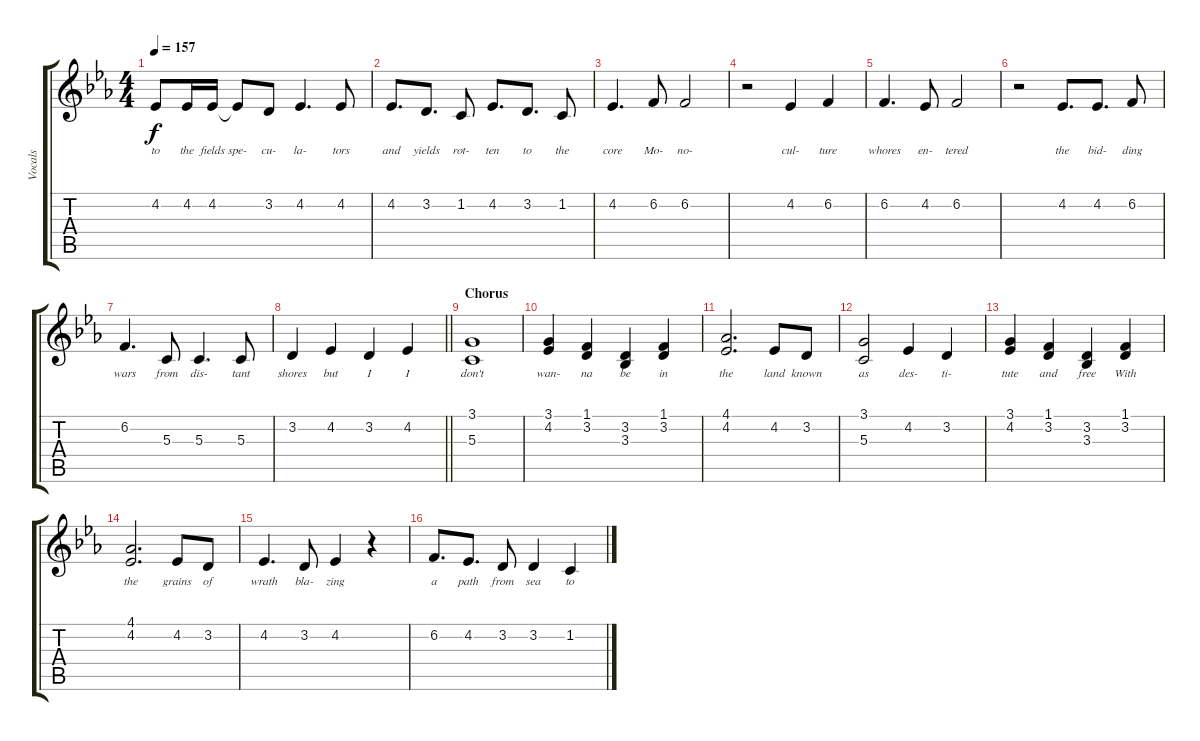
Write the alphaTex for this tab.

\track ("Vocals" "Vocals") {instrument oboe}
\staff {score tabs}
\tuning (E4 B3 G3 D3 A2 E2) {hide}
\ts (4 4)
\tempo 157
\clef g2
\ks eb
4.2.8{lyrics (0 "to") lyrics (1 "") lyrics (2 "") lyrics (3 "") lyrics (4 "") dy f} 4.2.16{lyrics (0 "the") lyrics (1 "") lyrics (2 "") lyrics (3 "") lyrics (4 "")} 4.2.16{lyrics (0 "fields") lyrics (1 "") lyrics (2 "") lyrics (3 "") lyrics (4 "")} 4.2{t}.8{lyrics (0 "spe-") lyrics (1 "") lyrics (2 "") lyrics (3 "") lyrics (4 "")} 3.2.8{lyrics (0 "cu-") lyrics (1 "") lyrics (2 "") lyrics (3 "") lyrics (4 "")} 4.2.4{d lyrics (0 "la-") lyrics (1 "") lyrics (2 "") lyrics (3 "") lyrics (4 "")} 4.2.8{lyrics (0 "tors") lyrics (1 "") lyrics (2 "") lyrics (3 "") lyrics (4 "")} |
4.2.8{d lyrics (0 "and") lyrics (1 "") lyrics (2 "") lyrics (3 "") lyrics (4 "")} 3.2.8{d lyrics (0 "yields") lyrics (1 "") lyrics (2 "") lyrics (3 "") lyrics (4 "")} 1.2.8{lyrics (0 "rot-") lyrics (1 "") lyrics (2 "") lyrics (3 "") lyrics (4 "")} 4.2.8{d lyrics (0 "ten") lyrics (1 "") lyrics (2 "") lyrics (3 "") lyrics (4 "")} 3.2.8{d lyrics (0 "to") lyrics (1 "") lyrics (2 "") lyrics (3 "") lyrics (4 "")} 1.2.8{lyrics (0 "the") lyrics (1 "") lyrics (2 "") lyrics (3 "") lyrics (4 "")} |
4.2.4{d lyrics (0 "core") lyrics (1 "") lyrics (2 "") lyrics (3 "") lyrics (4 "")} 6.2.8{lyrics (0 "Mo-") lyrics (1 "") lyrics (2 "") lyrics (3 "") lyrics (4 "")} 6.2.2{lyrics (0 "no-") lyrics (1 "") lyrics (2 "") lyrics (3 "") lyrics (4 "")} |
r.2 4.2.4{lyrics (0 "cul-") lyrics (1 "") lyrics (2 "") lyrics (3 "") lyrics (4 "")} 6.2.4{lyrics (0 "ture") lyrics (1 "") lyrics (2 "") lyrics (3 "") lyrics (4 "")} |
6.2.4{d lyrics (0 "whores") lyrics (1 "") lyrics (2 "") lyrics (3 "") lyrics (4 "")} 4.2.8{lyrics (0 "en-") lyrics (1 "") lyrics (2 "") lyrics (3 "") lyrics (4 "")} 6.2.2{lyrics (0 "tered") lyrics (1 "") lyrics (2 "") lyrics (3 "") lyrics (4 "")} |
r.2 4.2.8{d lyrics (0 "the") lyrics (1 "") lyrics (2 "") lyrics (3 "") lyrics (4 "")} 4.2.8{d lyrics (0 "bid-") lyrics (1 "") lyrics (2 "") lyrics (3 "") lyrics (4 "")} 6.2.8{lyrics (0 "ding") lyrics (1 "") lyrics (2 "") lyrics (3 "") lyrics (4 "")} |
6.2.4{d lyrics (0 "wars") lyrics (1 "") lyrics (2 "") lyrics (3 "") lyrics (4 "")} 5.3.8{lyrics (0 "from") lyrics (1 "") lyrics (2 "") lyrics (3 "") lyrics (4 "")} 5.3.4{d lyrics (0 "dis-") lyrics (1 "") lyrics (2 "") lyrics (3 "") lyrics (4 "")} 5.3.8{lyrics (0 "tant") lyrics (1 "") lyrics (2 "") lyrics (3 "") lyrics (4 "")} |
\barLineRight lightlight
3.2.4{lyrics (0 "shores") lyrics (1 "") lyrics (2 "") lyrics (3 "") lyrics (4 "")} 4.2.4{lyrics (0 "but") lyrics (1 "") lyrics (2 "") lyrics (3 "") lyrics (4 "")} 3.2.4{lyrics (0 "I") lyrics (1 "") lyrics (2 "") lyrics (3 "") lyrics (4 "")} 4.2.4{lyrics (0 "I") lyrics (1 "") lyrics (2 "") lyrics (3 "") lyrics (4 "")} |
\section ("" "Chorus")
(3.1 5.3).1{lyrics (0 "don't") lyrics (1 "") lyrics (2 "") lyrics (3 "") lyrics (4 "")} |
(3.1 4.2).4{lyrics (0 "wan-") lyrics (1 "") lyrics (2 "") lyrics (3 "") lyrics (4 "")} (1.1 3.2).4{lyrics (0 "na") lyrics (1 "") lyrics (2 "") lyrics (3 "") lyrics (4 "")} (3.2 3.3).4{lyrics (0 "be") lyrics (1 "") lyrics (2 "") lyrics (3 "") lyrics (4 "")} (1.1 3.2).4{lyrics (0 "in") lyrics (1 "") lyrics (2 "") lyrics (3 "") lyrics (4 "")} |
(4.1 4.2).2{d lyrics (0 "the") lyrics (1 "") lyrics (2 "") lyrics (3 "") lyrics (4 "")} 4.2.8{lyrics (0 "land") lyrics (1 "") lyrics (2 "") lyrics (3 "") lyrics (4 "")} 3.2.8{lyrics (0 "known") lyrics (1 "") lyrics (2 "") lyrics (3 "") lyrics (4 "")} |
(3.1 5.3).2{lyrics (0 "as") lyrics (1 "") lyrics (2 "") lyrics (3 "") lyrics (4 "")} 4.2.4{lyrics (0 "des-") lyrics (1 "") lyrics (2 "") lyrics (3 "") lyrics (4 "")} 3.2.4{lyrics (0 "ti-") lyrics (1 "") lyrics (2 "") lyrics (3 "") lyrics (4 "")} |
(3.1 4.2).4{lyrics (0 "tute") lyrics (1 "") lyrics (2 "") lyrics (3 "") lyrics (4 "")} (1.1 3.2).4{lyrics (0 "and") lyrics (1 "") lyrics (2 "") lyrics (3 "") lyrics (4 "")} (3.2 3.3).4{lyrics (0 "free") lyrics (1 "") lyrics (2 "") lyrics (3 "") lyrics (4 "")} (1.1 3.2).4{lyrics (0 "With") lyrics (1 "") lyrics (2 "") lyrics (3 "") lyrics (4 "")} |
(4.1 4.2).2{d lyrics (0 "the") lyrics (1 "") lyrics (2 "") lyrics (3 "") lyrics (4 "")} 4.2.8{lyrics (0 "grains") lyrics (1 "") lyrics (2 "") lyrics (3 "") lyrics (4 "")} 3.2.8{lyrics (0 "of") lyrics (1 "") lyrics (2 "") lyrics (3 "") lyrics (4 "")} |
4.2.4{d lyrics (0 "wrath") lyrics (1 "") lyrics (2 "") lyrics (3 "") lyrics (4 "")} 3.2.8{lyrics (0 "bla-") lyrics (1 "") lyrics (2 "") lyrics (3 "") lyrics (4 "")} 4.2.4{lyrics (0 "zing") lyrics (1 "") lyrics (2 "") lyrics (3 "") lyrics (4 "")} r.4 |
6.2.8{d lyrics (0 "a") lyrics (1 "") lyrics (2 "") lyrics (3 "") lyrics (4 "")} 4.2.8{d lyrics (0 "path") lyrics (1 "") lyrics (2 "") lyrics (3 "") lyrics (4 "")} 3.2.8{lyrics (0 "from") lyrics (1 "") lyrics (2 "") lyrics (3 "") lyrics (4 "")} 3.2.4{lyrics (0 "sea") lyrics (1 "") lyrics (2 "") lyrics (3 "") lyrics (4 "")} 1.2.4{lyrics (0 "to") lyrics (1 "") lyrics (2 "") lyrics (3 "") lyrics (4 "")}
